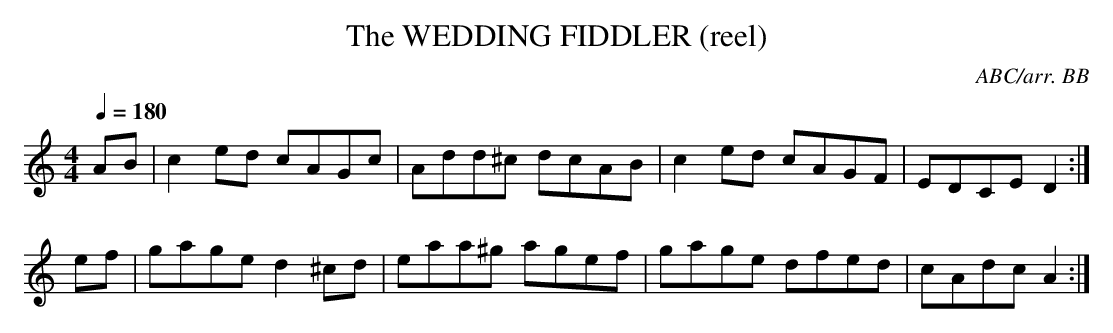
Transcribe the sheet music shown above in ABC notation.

X:1
T:WEDDING FIDDLER (reel), The
C:ABC/arr. BB
M:4/4
L:1/8
Q:1/4=180
K:Am
AB|c2 ed cAGc|Add^c dcAB|c2 ed cAGF|EDCE D2:|
ef|gage d2 ^cd|eaa^g agef|gage dfed|cAdc A2:|
